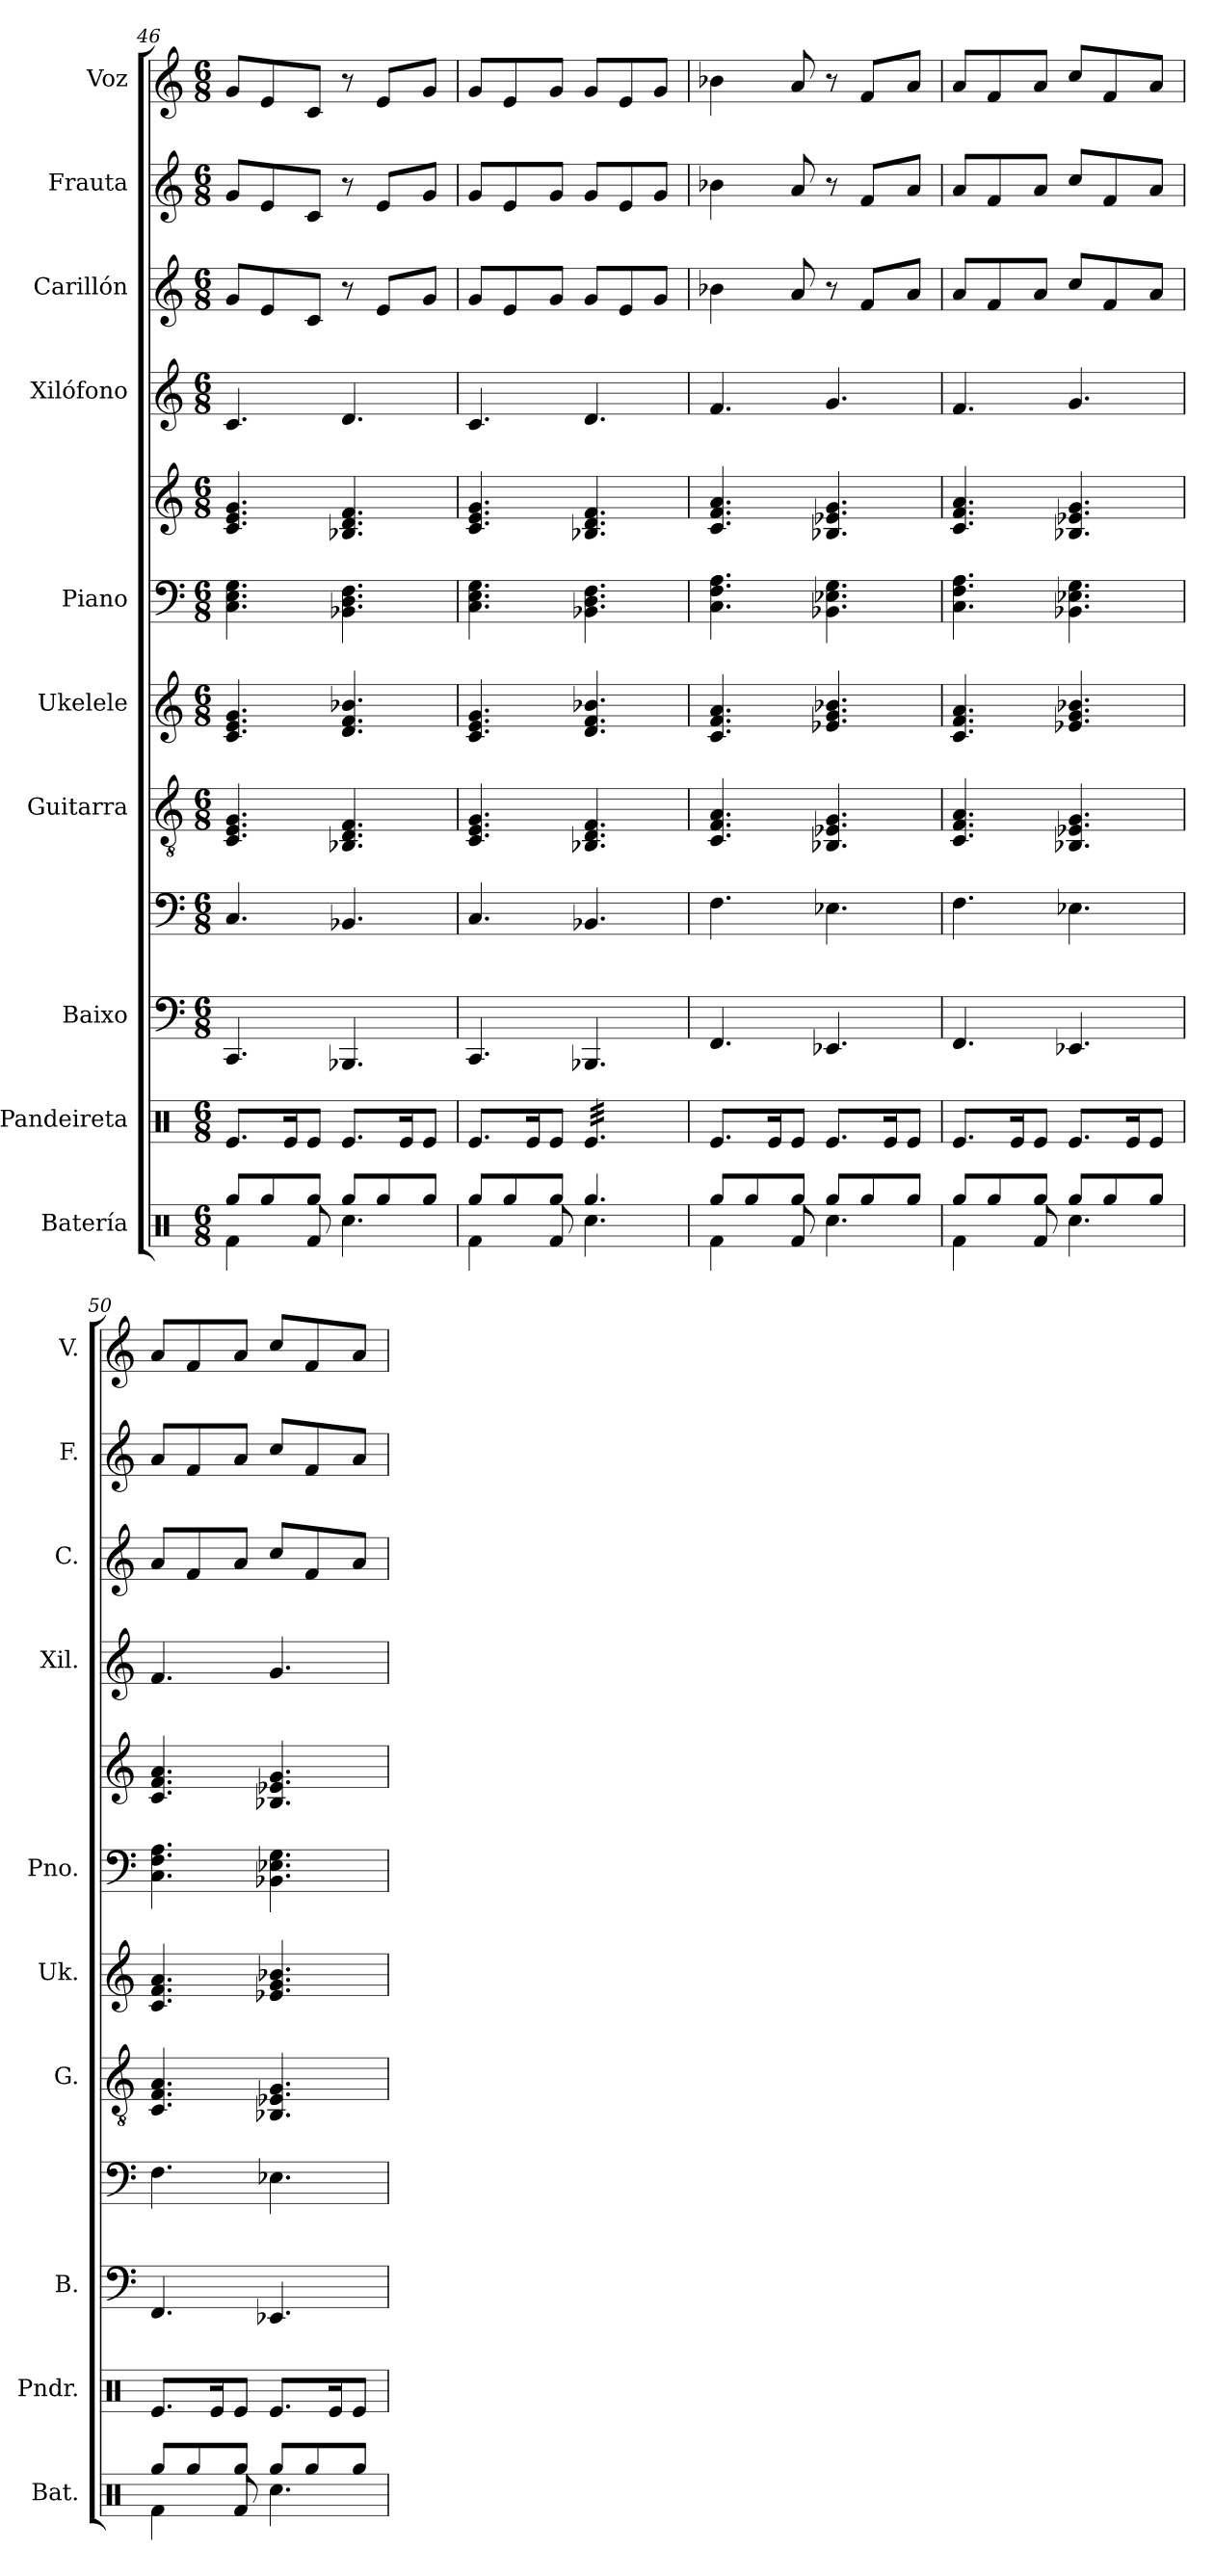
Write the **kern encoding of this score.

**kern	**kern	**kern	**kern	**kern	**kern	**kern	**kern	**kern	**kern	**kern	**kern
*part10	*part9	*part8	*part8	*part7	*part6	*part5	*part5	*part4	*part3	*part2	*part1
*staff12	*staff11	*staff10	*staff9	*staff8	*staff7	*staff6	*staff5	*staff4	*staff3	*staff2	*staff1
*I"Batería	*I"Pandeireta	*I"Baixo	*	*I"Guitarra	*I"Ukelele	*I"Piano	*	*I"Xilófono	*I"Carillón	*I"Frauta	*I"Voz
*I'Bat.	*I'Pndr.	*I'B.	*	*I'G.	*I'Uk.	*I'Pno.	*	*I'Xil.	*I'C.	*I'F.	*I'V.
*clefX	*clefX	*	*clefF4	*clefGv2	*clefG2	*clefF4	*clefG2	*clefG2	*clefG2	*clefG2	*clefG2
*	*	*ITrd7c12	*ITrd7c12	*	*	*	*	*ITrd-7c-12	*ITrd-14c-24	*	*
*k[]	*k[]	*k[]	*k[]	*k[]	*k[]	*k[]	*k[]	*k[]	*k[]	*k[]	*k[]
*M6/8	*M6/8	*M6/8	*M6/8	*M6/8	*M6/8	*M6/8	*M6/8	*M6/8	*M6/8	*M6/8	*M6/8
=46	=46	=46	=46	=46	=46	=46	=46	=46	=46	=46	=46
*^	*	*	*	*	*	*	*	*	*	*	*
8Rgg/L	4Rf\	8.Re/L	4.CCC	4.CC/	4.C/ 4.E/ 4.G/	4.c/ 4.e/ 4.g/	4.C\ 4.E\ 4.G\	4.c/ 4.e/ 4.g/	4.cc/	8ggg/L	8g/L	8g/L
8Rgg/	.	.	.	.	.	.	.	.	.	8eee/	8e/	8e/
.	.	16Re/K	.	.	.	.	.	.	.	.	.	.
8Rgg/J	8Rf/	8Re/J	.	.	.	.	.	.	.	8ccc/J	8c/J	8c/J
8Rgg/L	4.Rcc\	8.Re/L	4.BBBB-X	4.BBB-X/	4.BB-X/ 4.D/ 4.F/	4.d/ 4.f/ 4.b-X/	4.BB-X\ 4.D\ 4.F\	4.B-X/ 4.d/ 4.f/	4.dd/	8r	8r	8r
8Rgg/	.	.	.	.	.	.	.	.	.	8eee/L	8e/L	8e/L
.	.	16Re/K	.	.	.	.	.	.	.	.	.	.
8Rgg/J	.	8Re/J	.	.	.	.	.	.	.	8ggg/J	8g/J	8g/J
=47	=47	=47	=47	=47	=47	=47	=47	=47	=47	=47	=47	=47
8Rgg/L	4Rf\	8.Re/L	4.CCC	4.CC/	4.C/ 4.E/ 4.G/	4.c/ 4.e/ 4.g/	4.C\ 4.E\ 4.G\	4.c/ 4.e/ 4.g/	4.cc/	8ggg/L	8g/L	8g/L
8Rgg/	.	.	.	.	.	.	.	.	.	8eee/	8e/	8e/
.	.	16Re/K	.	.	.	.	.	.	.	.	.	.
8Rgg/J	8Rf/	8Re/J	.	.	.	.	.	.	.	8ggg/J	8g/J	8g/J
*	*	*tremolo	*	*	*	*	*	*	*	*	*	*
4.Rgg/	4.Rcc\	32Re/LLL	4.BBBB-X	4.BBB-X/	4.BB-X/ 4.D/ 4.F/	4.d/ 4.f/ 4.b-X/	4.BB-X\ 4.D\ 4.F\	4.B-X/ 4.d/ 4.f/	4.dd/	8ggg/L	8g/L	8g/L
.	.	32Re/	.	.	.	.	.	.	.	.	.	.
.	.	32Re/	.	.	.	.	.	.	.	.	.	.
.	.	32Re/	.	.	.	.	.	.	.	.	.	.
.	.	32Re/	.	.	.	.	.	.	.	8eee/	8e/	8e/
.	.	32Re/	.	.	.	.	.	.	.	.	.	.
.	.	32Re/	.	.	.	.	.	.	.	.	.	.
.	.	32Re/	.	.	.	.	.	.	.	.	.	.
.	.	32Re/	.	.	.	.	.	.	.	8ggg/J	8g/J	8g/J
.	.	32Re/	.	.	.	.	.	.	.	.	.	.
.	.	32Re/	.	.	.	.	.	.	.	.	.	.
.	.	32Re/JJJ	.	.	.	.	.	.	.	.	.	.
*	*	*Xtremolo	*	*	*	*	*	*	*	*	*	*
=48	=48	=48	=48	=48	=48	=48	=48	=48	=48	=48	=48	=48
8Rgg/L	4Rf\	8.Re/L	4.FFF	4.FF\	4.C/ 4.F/ 4.A/	4.c/ 4.f/ 4.a/	4.C\ 4.F\ 4.A\	4.c/ 4.f/ 4.a/	4.ff/	4bbb-X\	4b-X\	4b-X\
8Rgg/	.	.	.	.	.	.	.	.	.	.	.	.
.	.	16Re/K	.	.	.	.	.	.	.	.	.	.
8Rgg/J	8Rf/	8Re/J	.	.	.	.	.	.	.	8aaa/	8a/	8a/
8Rgg/L	4.Rcc\	8.Re/L	4.EEE-	4.EE-X\	4.BB-X/ 4.E-X/ 4.G/	4.e-X/ 4.g/ 4.b-X/	4.BB-X\ 4.E-X\ 4.G\	4.B-X/ 4.e-X/ 4.g/	4.gg/	8r	8r	8r
8Rgg/	.	.	.	.	.	.	.	.	.	8fff/L	8f/L	8f/L
.	.	16Re/K	.	.	.	.	.	.	.	.	.	.
8Rgg/J	.	8Re/J	.	.	.	.	.	.	.	8aaa/J	8a/J	8a/J
!!LO:PB:g=z
=49	=49	=49	=49	=49	=49	=49	=49	=49	=49	=49	=49	=49
8Rgg/L	4Rf\	8.Re/L	4.FFF	4.FF\	4.C/ 4.F/ 4.A/	4.c/ 4.f/ 4.a/	4.C\ 4.F\ 4.A\	4.c/ 4.f/ 4.a/	4.ff/	8aaa/L	8a/L	8a/L
8Rgg/	.	.	.	.	.	.	.	.	.	8fff/	8f/	8f/
.	.	16Re/K	.	.	.	.	.	.	.	.	.	.
8Rgg/J	8Rf/	8Re/J	.	.	.	.	.	.	.	8aaa/J	8a/J	8a/J
8Rgg/L	4.Rcc\	8.Re/L	4.EEE-X	4.EE-X\	4.BB-X/ 4.E-X/ 4.G/	4.e-X/ 4.g/ 4.b-X/	4.BB-X\ 4.E-X\ 4.G\	4.B-X/ 4.e-X/ 4.g/	4.gg/	8cccc/L	8cc/L	8cc/L
8Rgg/	.	.	.	.	.	.	.	.	.	8fff/	8f/	8f/
.	.	16Re/K	.	.	.	.	.	.	.	.	.	.
8Rgg/J	.	8Re/J	.	.	.	.	.	.	.	8aaa/J	8a/J	8a/J
=50	=50	=50	=50	=50	=50	=50	=50	=50	=50	=50	=50	=50
8Rgg/L	4Rf\	8.Re/L	4.FFF	4.FF\	4.C/ 4.F/ 4.A/	4.c/ 4.f/ 4.a/	4.C\ 4.F\ 4.A\	4.c/ 4.f/ 4.a/	4.ff/	8aaa/L	8a/L	8a/L
8Rgg/	.	.	.	.	.	.	.	.	.	8fff/	8f/	8f/
.	.	16Re/K	.	.	.	.	.	.	.	.	.	.
8Rgg/J	8Rf/	8Re/J	.	.	.	.	.	.	.	8aaa/J	8a/J	8a/J
8Rgg/L	4.Rcc\	8.Re/L	4.EEE-X	4.EE-X\	4.BB-X/ 4.E-X/ 4.G/	4.e-X/ 4.g/ 4.b-X/	4.BB-X\ 4.E-X\ 4.G\	4.B-X/ 4.e-X/ 4.g/	4.gg/	8cccc/L	8cc/L	8cc/L
8Rgg/	.	.	.	.	.	.	.	.	.	8fff/	8f/	8f/
.	.	16Re/K	.	.	.	.	.	.	.	.	.	.
8Rgg/J	.	8Re/J	.	.	.	.	.	.	.	8aaa/J	8a/J	8a/J
*v	*v	*	*	*	*	*	*	*	*	*	*	*
=	=	=	=	=	=	=	=	=	=	=	=
*-	*-	*-	*-	*-	*-	*-	*-	*-	*-	*-	*-
